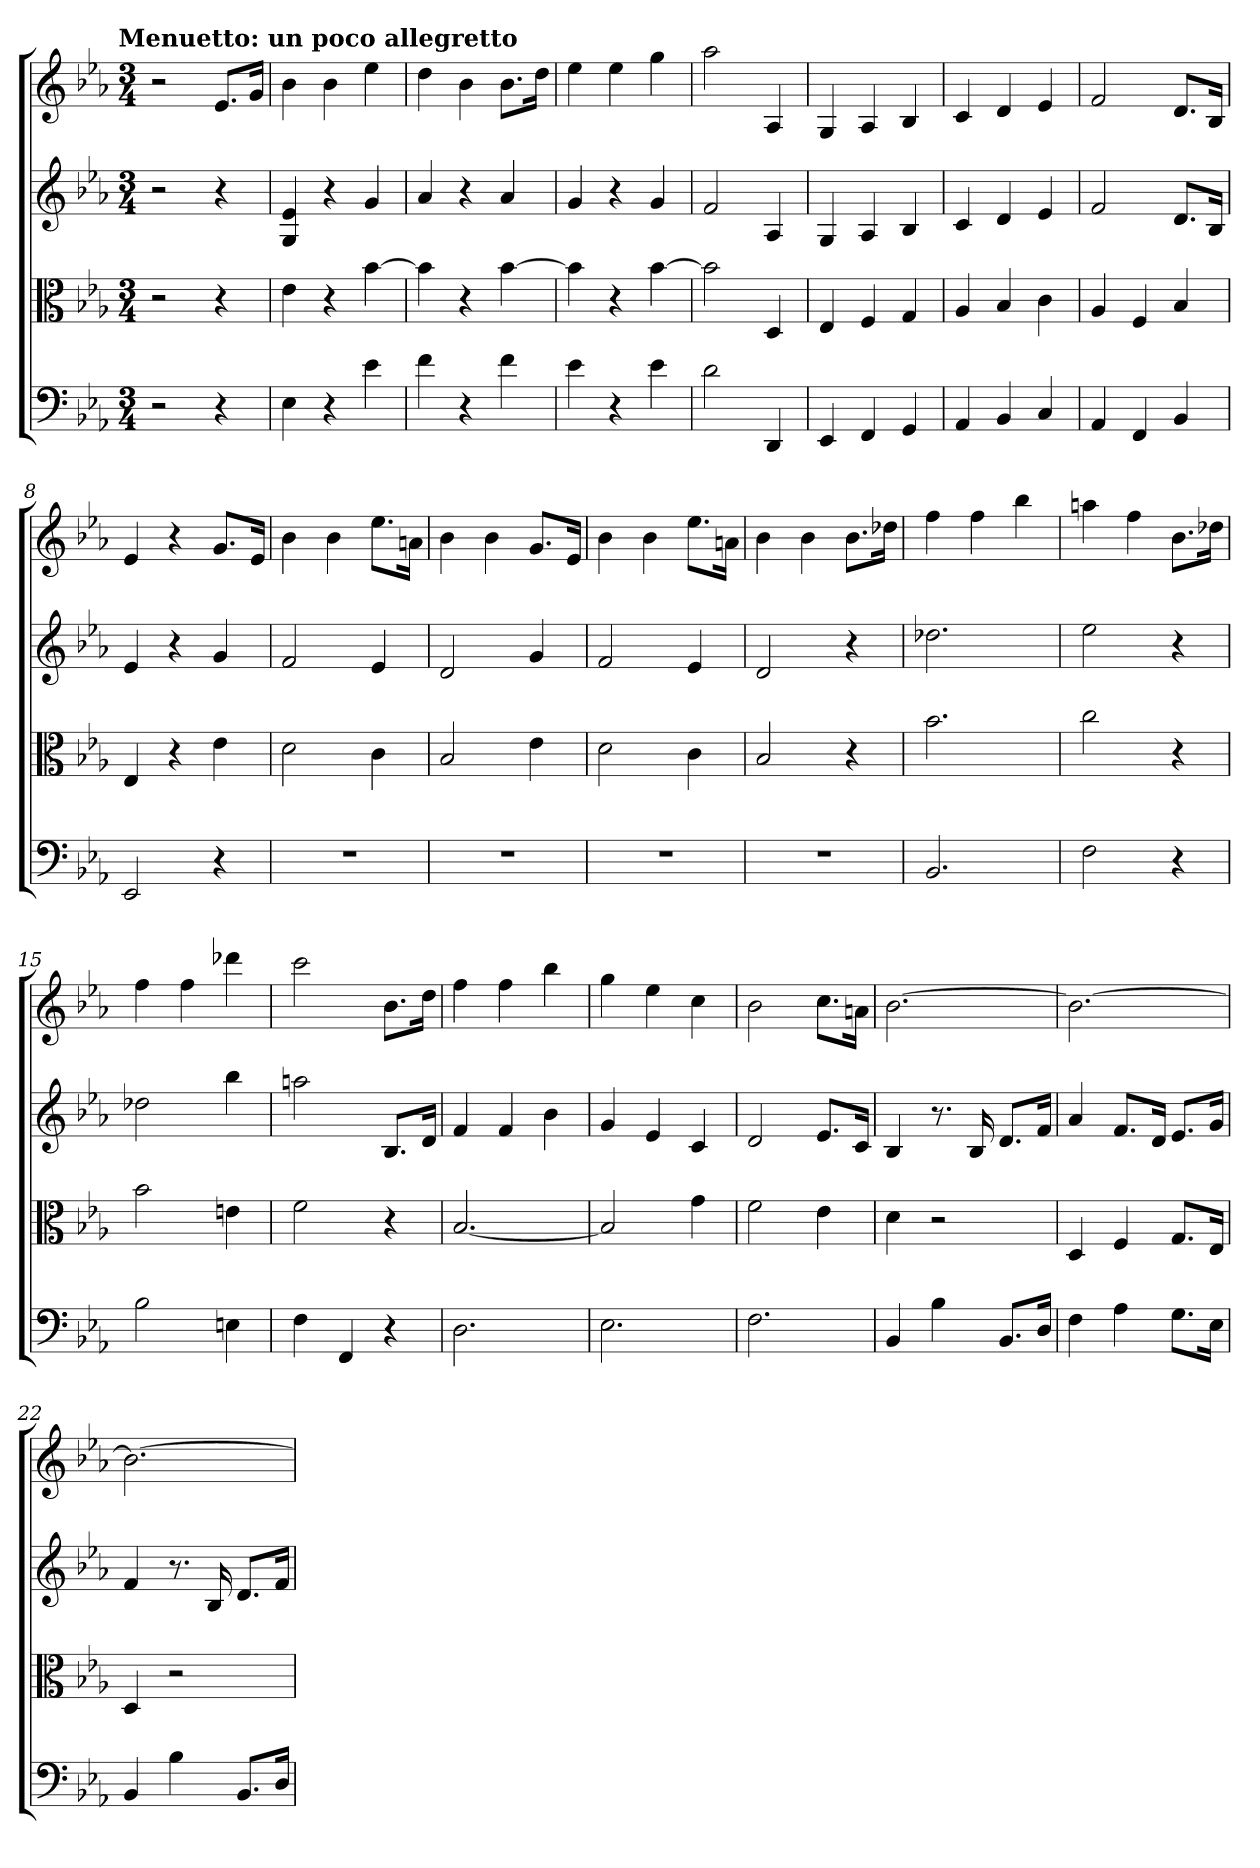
**kern	**kern	**kern	**kern
*part4	*part3	*part2	*part1
*staff4	*staff3	*staff2	*staff1
*clefF4	*clefC3	*clefG2	*clefG2
*k[b-e-a-]	*k[b-e-a-]	*k[b-e-a-]	*k[b-e-a-]
*E-:	*E-:	*E-:	*E-:
!!LO:TX:omd:t=Menuetto&colon; un poco allegretto
*M3/4	*M3/4	*M3/4	*M3/4
*MM108	*MM108	*MM108	*MM108
=	=	=	=
2r	2r	2r	2r
4r	4r	4r	8.e-/L
.	.	.	16g/Jk
=1	=1	=1	=1
4E-	4e-	4G 4e-	4b-
4r	4r	4r	4b-
4e-	[4b-	4g	4ee-
=2	=2	=2	=2
4f	4b-]	4a-	4dd
4r	4r	4r	4b-
4f	[4b-	4a-	8.b-\L
.	.	.	16dd\Jk
=3	=3	=3	=3
4e-	4b-]	4g	4ee-
4r	4r	4r	4ee-
4e-	[4b-	4g	4gg
=4	=4	=4	=4
2d	2b-]	2f	2aa-
4DD	4D	4A-	4A-
=5	=5	=5	=5
4EE-	4E-	4G	4G
4FF	4F	4A-	4A-
4GG	4G	4B-	4B-
=6	=6	=6	=6
4AA-	4A-	4c	4c
4BB-	4B-	4d	4d
4C	4c	4e-	4e-
=7	=7	=7	=7
4AA-	4A-	2f	2f
4FF	4F	.	.
4BB-	4B-	8.d/L	8.d/L
.	.	16B-/Jk	16B-/Jk
=8	=8	=8	=8
2EE-	4E-	4e-	4e-
.	4r	4r	4r
4r	4e-	4g	8.g/L
.	.	.	16e-/Jk
=9	=9	=9	=9
2.r	2d	2f	4b-
.	.	.	4b-
.	4c	4e-	8.ee-\L
.	.	.	16an\Jk
=10	=10	=10	=10
2.r	2B-	2d	4b-
.	.	.	4b-
.	4e-	4g	8.g/L
.	.	.	16e-/Jk
=11	=11	=11	=11
2.r	2d	2f	4b-
.	.	.	4b-
.	4c	4e-	8.ee-\L
.	.	.	16an\Jk
=12	=12	=12	=12
2.r	2B-	2d	4b-
.	.	.	4b-
.	4r	4r	8.b-\L
.	.	.	16dd-X\Jk
=13	=13	=13	=13
2.BB-	2.b-	2.dd-X	4ff
.	.	.	4ff
.	.	.	4bb-
=14	=14	=14	=14
2F	2cc	2ee-	4aan
.	.	.	4ff
4r	4r	4r	8.b-\L
.	.	.	16dd-X\Jk
=15	=15	=15	=15
2B-	2b-	2dd-X	4ff
.	.	.	4ff
4En	4en	4bb-	4ddd-X
=16	=16	=16	=16
4F	2f	2aan	2ccc
4FF	.	.	.
4r	4r	8.B-/L	8.b-\L
.	.	16d/Jk	16dd\Jk
=17	=17	=17	=17
2.D	[2.B-	4f	4ff
.	.	4f	4ff
.	.	4b-	4bb-
=18	=18	=18	=18
2.E-	2B-]	4g	4gg
.	.	4e-	4ee-
.	4g	4c	4cc
=19	=19	=19	=19
2.F	2f	2d	2b-
.	4e-	8.e-/L	8.cc\L
.	.	16c/Jk	16an\Jk
=20	=20	=20	=20
4BB-	4d	4B-	[2.b-
4B-	2r	8.r	.
.	.	16B-	.
8.BB-/L	.	8.d/L	.
16D/Jk	.	16f/Jk	.
=21	=21	=21	=21
4F	4D	4a-	2.b-_
4A-	4F	8.f/L	.
.	.	16d/Jk	.
8.G\L	8.G/L	8.e-/L	.
16E-\Jk	16E-/Jk	16g/Jk	.
=22	=22	=22	=22
4BB-	4D	4f	2.b-_
4B-	2r	8.r	.
.	.	16B-	.
8.BB-/L	.	8.d/L	.
16D/Jk	.	16f/Jk	.
=	=	=	=
*-	*-	*-	*-
